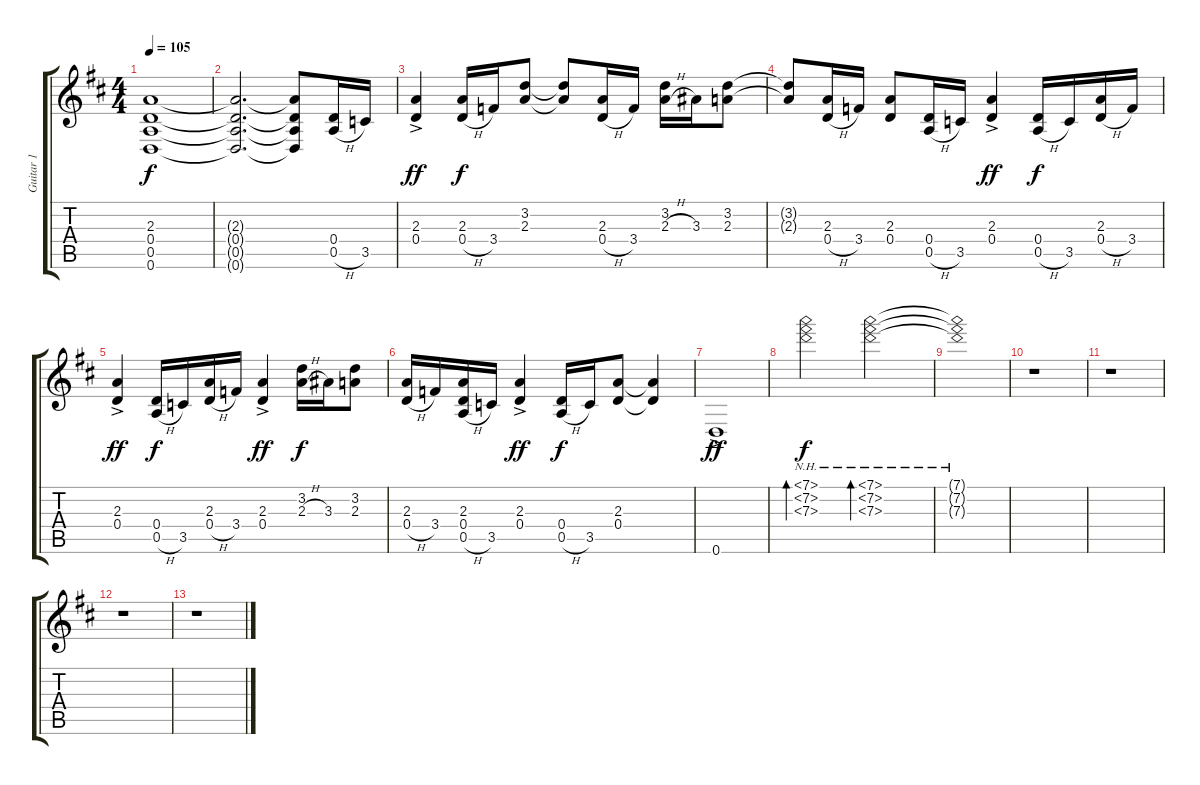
\track ("Guitar 1" "Guitar 1") {instrument overdrivenguitar}
\staff {score tabs}
\tuning (D4 B3 G3 D3 A2 D2) {hide}
\ts (4 4)
\tempo 105
\clef g2
\ks d
(2.3{t} 0.4{t} 0.5{t} 0.6{t}).1{dy f} |
(2.3{t} 0.4{t} 0.5{t} 0.6{t}).2{d} (2.3{t} 0.4{t} 0.5{t} 0.6{t}).8 (0.4 0.5{h}).16 3.5.16 |
(2.3{ac} 0.4{ac}).4{dy ff} (2.3 0.4{h}).16{dy f} 3.4.16 (3.2 2.3).8 (3.2{t} 2.3{t}).8 (2.3 0.4{h}).16 3.4.16 (3.2 2.3{h}).16 3.3.16 (3.2 2.3).8 |
(3.2{t} 2.3{t}).8 (2.3 0.4{h}).16 3.4.16 (2.3 0.4).8 (0.4 0.5{h}).16 3.5.16 (2.3{ac} 0.4{ac}).4{dy ff} (0.4 0.5{h}).16{dy f} 3.5.16 (2.3 0.4{h}).16 3.4.16 |
(2.3{ac} 0.4{ac}).4{dy ff} (0.4 0.5{h}).16{dy f} 3.5.16 (2.3 0.4{h}).16 3.4.16 (2.3{ac} 0.4{ac}).4{dy ff} (3.2 2.3{h}).16{dy f} 3.3.16 (3.2 2.3).8 |
(2.3 0.4{h}).16 3.4.16 (2.3 0.4 0.5{h}).16 3.5.16 (2.3{ac} 0.4{ac}).4{dy ff} (0.4 0.5{h}).16{dy f} 3.5.16 (2.3 0.4).8 (2.3{t} 0.4{t}).4 |
0.6{ac}.1{dy ff} |
(7.1{nh} 7.2{nh} 7.3{nh}).2{bd 30 dy f} (7.1{nh} 7.2{nh} 7.3{nh}).2{bd 30} |
(7.1{nh t} 7.2{nh t} 7.3{nh t}).1 |
r.1 |
r.1 |
r.1 |
r.1
